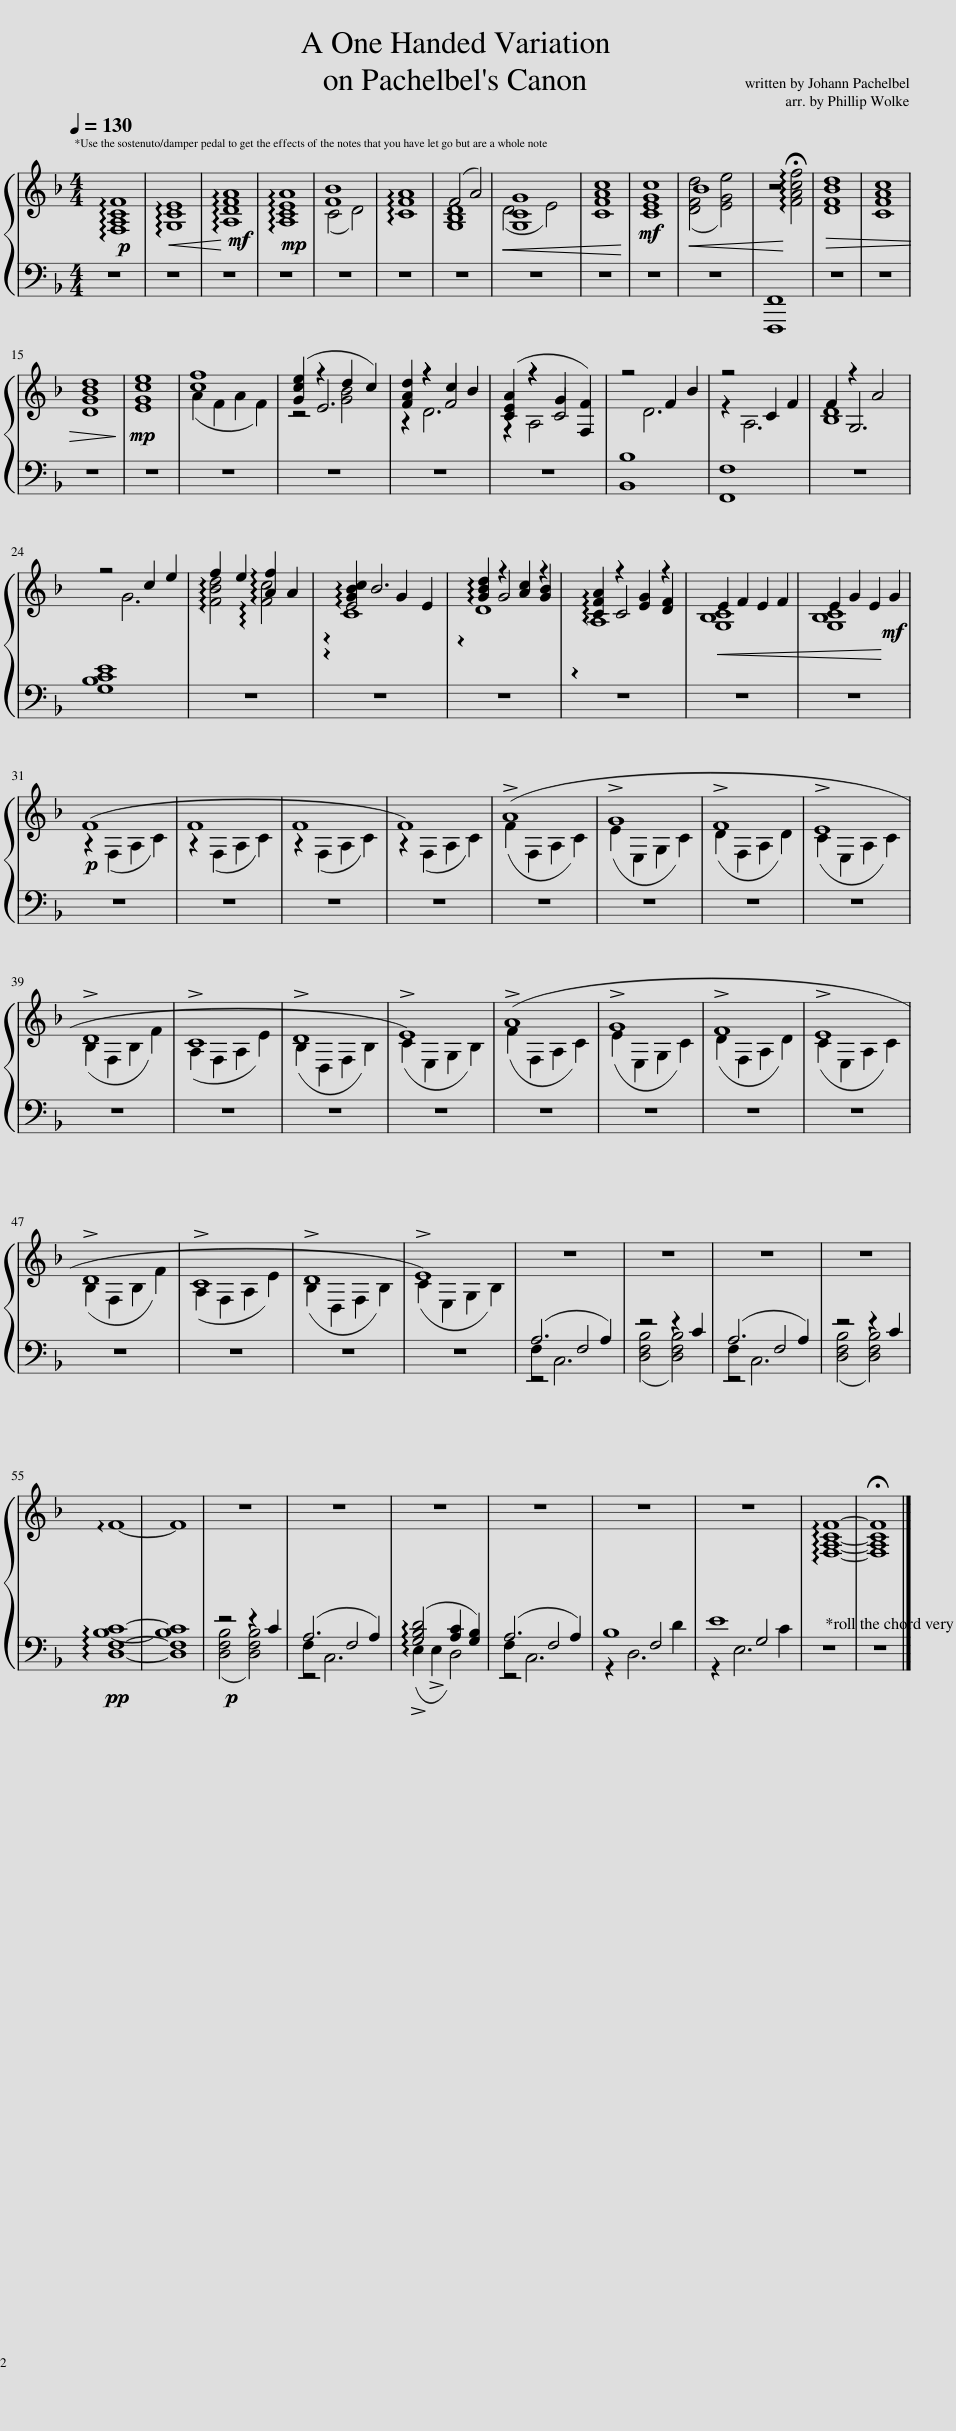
X:1
%%score { ( 1 3 4 ) | ( 2 5 6 7 ) }
L:1/8
Q:1/4=130
M:4/4
I:linebreak $
K:F
V:1 treble
V:3 treble
V:4 treble
V:2 bass
V:5 bass
V:6 bass
V:7 bass
V:1
 !arpeggio![F,A,CF]8 |!<(! !arpeggio![G,CE]8 | !arpeggio![A,DFA]8!<)! | !arpeggio![A,CEA]8 | [FB]8 | %5
 !arpeggio![CFA]8 | (F4 A4) |!<(! [G,CG]8 | [CFAc]8!<)! |!mf! [CEGc]8 | %10
!<(! B8 | z4!<)![Q:1/4=100]!ff! !arpeggio!!fermata![FAcf]4 |[Q:1/4=130]!>(! [DFBd]8 | [CFAc]8 |$ [DGBd]8!>)! | %15
!mp! [EGce]8 | [cf]8 | ([Gce]2 z2 d2 c2) | [FAd]2 z2 c2 B2 | ([CEA]2 z2 G2 [F,F]2) | %20
 z4 F2 B2 | z4 C2 F2 | F2 z2 A4 |$ z4 c2 e2 | f2 e2 !arpeggio![Af]2 A2 | %25
 !arpeggio![GBc]2 B6 | !arpeggio![GBd]2 z2 [Ac]2 [GB]2 | !arpeggio![CFA]2 z2 [EG]2 [DF]2 |!<(! E2 F2 E2 F2 | E2 G2 E2!<)!!mf! G2 |$ %30
!p! (F8 | F8 | F8 | F8) | (!>!A8 | %35
 !>!G8 | !>!F8 | !>!E8 |$ !>!D8 | !>!C8 | %40
 !>!D8 | !>!E8) | (!>!A8 | !>!G8 | !>!F8 | %45
 !>!E8 |$ !>!D8 | !>!C8 | !>!D8 | !>!E8) | %50
 z8 | z8 | z8 | z8 |$ !arpeggio!F8- | %55
 F8 | z8 | z8 | z8 | z8 | %60
 z8 | z8 |[Q:1/4=80] !arpeggio![F,A,CF]8- | !fermata![F,A,CF]8 |] %64
V:2
!p! z8 | z8 |!mf! z8 |!mp! z8 | z8 | %5
 z8 | z8 | z8 | z8 | z8 | %10
 z8 | [F,,,F,,]8 | z8 | z8 |$ z8 | %15
 z8 | z8 | z8 | z8 | z8 | %20
 [B,,B,]8 | [F,,F,]8 | z8 |$ [G,B,CE]8 | z8 | %25
 z8 | z8 | z8 | z8 | z8 |$ %30
 z8 | z8 | z8 | z8 | z8 | %35
 z8 | z8 | z8 |$ z8 | z8 | %40
 z8 | z8 | z8 | z8 | z8 | %45
 z8 |$ z8 | z8 | z8 | z8 | %50
 (A,6 A,2) | z4 z2 C2 | (A,6 A,2) | z4 z2 C2 |$!pp! !arpeggio![D,F,B,C]8- | %55
 [D,F,B,C]8 |!p! z4 z2 C2 | (A,6 A,2) | (!arpeggio![G,B,D]4 [A,C]2 [G,B,]2) | (A,6 A,2) | %60
 B,8 | E8 | z8 | z8 |] %64
V:3
 x8 | x8 | x8 | x8 | (C4 D4) | %5
 x8 | [G,B,D]8 | (D4 E4) | x8 | x8 | %10
 ([DFd]4 [EGe]4) | x8 | x8 | x8 |$ x8 | %15
 x8 | (A2 F2 A2 F2) | z4 [GB]4 | z2 D6 | z2 A,4 x2 | %20
 x2 D6 | z2 A,6 | [B,D]8 |$ x2 G6 | !arpeggio![FBd]4 !arpeggio![Fc]4 | %25
 !arpeggio!C8 | !arpeggio!D8 | !arpeggio!A,8 | [G,B,C]8 | [G,B,C]8 |$ %30
 z2 (F,2 A,2 C2) | z2 (F,2 A,2 C2) | z2 (F,2 A,2 C2) | z2 (F,2 A,2 C2) | (F2 F,2 A,2 C2) | %35
 (E2 E,2 G,2 C2) | (D2 F,2 A,2 D2) | (C2 E,2 A,2 C2) |$ (B,2 F,2 B,2 F2) | (A,2 F,2 A,2 E2) | %40
 (B,2 D,2 F,2 B,2) | (C2 E,2 G,2 B,2) | (F2 F,2 A,2 C2) | (E2 E,2 G,2 C2) | (D2 F,2 A,2 D2) | %45
 (C2 E,2 A,2 C2) |$ (B,2 F,2 B,2 F2) | (A,2 F,2 A,2 E2) | (B,2 D,2 F,2 B,2) | (C2 E,2 G,2 B,2) | %50
 x8 | x8 | x8 | x8 |$ x8 | %55
 x8 | x8 | x8 | x8 | x8 | %60
 x8 | x8 | x8 | x8 |] %64
V:4
 x8 | x8 | x8 | x8 | x8 | %5
 x8 | x8 | x8 | x8 | x8 | %10
 x8 | x8 | x8 | x8 |$ x8 | %15
 x8 | x8 | x2 E6 | x2 z2 F4 | x2 z2 C4 | %20
 x8 | x8 | x2 G,6 |$ x8 | x8 | %25
 !arpeggio!E4 G2 E2 | x2 G4 z2 | x2 C4 z2 | x8 | x8 |$ %30
 x8 | x8 | x8 | x8 | x8 | %35
 x8 | x8 | x8 |$ x8 | x8 | %40
 x8 | x8 | x8 | x8 | x8 | %45
 x8 |$ x8 | x8 | x8 | x8 | %50
 x8 | x8 | x8 | x8 |$ x8 | %55
 x8 | x8 | x8 | x8 | x8 | %60
 x8 | x8 | x8 | x8 |] %64
V:5
 x8 | x8 | x8 | x8 | x8 | %5
 x8 | x8 | x8 | x8 | x8 | %10
 x8 | x8 | x8 | x8 |$ x8 | %15
 x8 | x8 | x8 | x8 | x8 | %20
 x8 | x8 | x8 |$ x8 | x8 | %25
 x8 | x8 | x8 | x8 | x8 |$ %30
 x8 | x8 | x8 | x8 | x8 | %35
 x8 | x8 | x8 |$ x8 | x8 | %40
 x8 | x8 | x8 | x8 | x8 | %45
 x8 |$ x8 | x8 | x8 | x8 | %50
 F,2 C,6 | ([D,F,B,]4 [D,F,B,]4) | F,2 C,6 | ([D,F,B,]4 [D,F,B,]4) |$ x8 | %55
 x8 | ([D,F,B,]4 [D,F,B,]4) | F,2 C,6 | (!arpeggio!!>!E,2 !>!E,2 D,4) | F,2 C,6 | %60
 z2 D,6 | z2 E,6 | x8 | x8 |] %64
V:6
 x8 | x8 | x8 | x8 | x8 | %5
 x8 | x8 | x8 | x8 | x8 | %10
 x8 | x8 | x8 | x8 |$ x8 | %15
 x8 | x8 | x8 | x8 | x8 | %20
 x8 | x8 | x8 |$ x8 | x8 | %25
 x8 | x8 | x8 | x8 | x8 |$ %30
 x8 | x8 | x8 | x8 | x8 | %35
 x8 | x8 | x8 |$ x8 | x8 | %40
 x8 | x8 | x8 | x8 | x8 | %45
 x8 |$ x8 | x8 | x8 | x8 | %50
 z4 F,4 | x8 | z4 F,4 | x8 |$ x8 | %55
 x8 | x8 | z4 F,4 | x8 | z4 F,4 | %60
 x4 F,4 | x4 G,4 | x8 | x8 |] %64
V:7
 x8 | x8 | x8 | x8 | x8 | %5
 x8 | x8 | x8 | x8 | x8 | %10
 x8 | x8 | x8 | x8 |$ x8 | %15
 x8 | x8 | x8 | x8 | x8 | %20
 x8 | x8 | x8 |$ x8 | x8 | %25
 x8 | x8 | x8 | x8 | x8 |$ %30
 x8 | x8 | x8 | x8 | x8 | %35
 x8 | x8 | x8 |$ x8 | x8 | %40
 x8 | x8 | x8 | x8 | x8 | %45
 x8 |$ x8 | x8 | x8 | x8 | %50
 x8 | x8 | x8 | x8 |$ x8 | %55
 x8 | x8 | x8 | x8 | x8 | %60
 x6 D2 | x6 C2 | x8 | x8 |] %64
